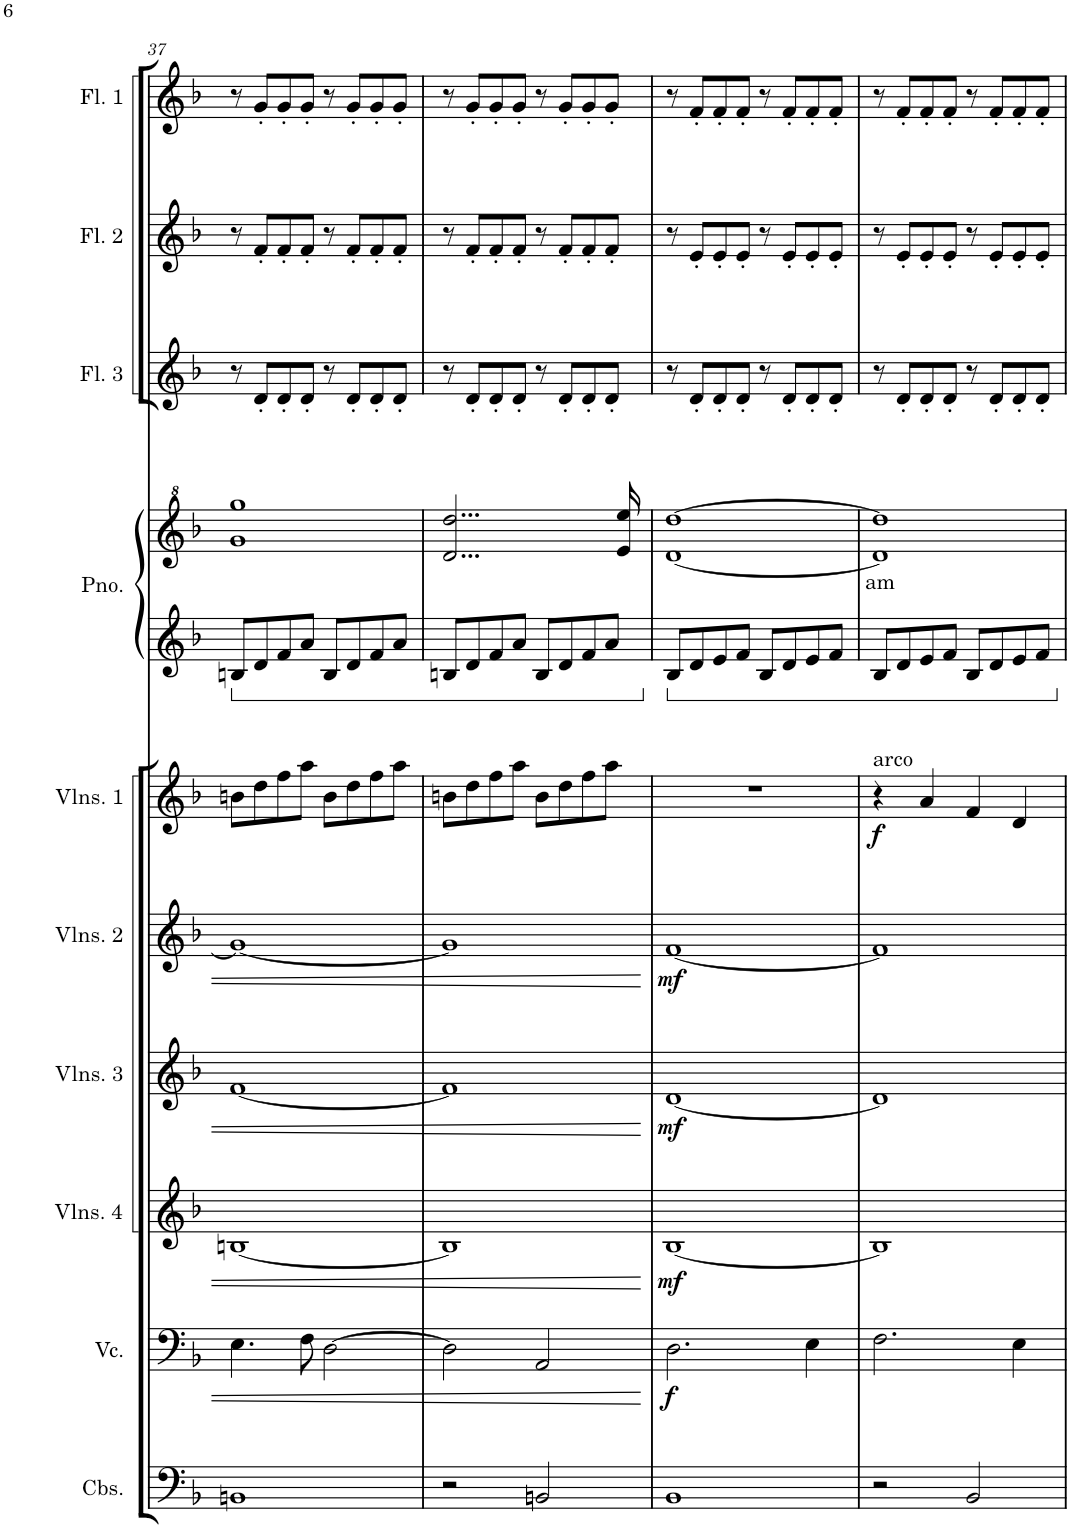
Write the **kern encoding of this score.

**kern	**kern	**dynam	**kern	**dynam	**kern	**dynam	**kern	**dynam	**kern	**dynam	**kern	**kern	**text	**kern	**kern	**kern	**kern
*part11	*part10	*part10	*part9	*part9	*part8	*part8	*part7	*part7	*part6	*part6	*part5	*part5	*part5	*part4	*part3	*part2	*part1
*staff12	*staff11	*staff11	*staff10	*staff10	*staff9	*staff9	*staff8	*staff8	*staff7	*staff7	*staff6	*staff5	*staff5	*staff4	*staff3	*staff2	*staff1
*I"Contrabasses	*I"Violoncello	*	*I"Violins 4	*	*I"Violins 3	*	*I"Violins 2	*	*I"Violins 1	*	*I"Piano	*	*	*I"Flute 3	*I"Flute 2	*I"Flute 1	*I"Piccolo
*I'Cbs.	*I'Vc.	*	*I'Vlns. 4	*	*I'Vlns. 3	*	*I'Vlns. 2	*	*I'Vlns. 1	*	*I'Pno.	*	*	*I'Fl. 3	*I'Fl. 2	*I'Fl. 1	*I'Picc.
!!LO:PB:g=z
*clefF4	*clefF4	*	*clefG2	*	*clefG2	*	*clefG2	*	*clefG2	*	*clefG2	*clefG^2	*	*clefG2	*clefG2	*clefG2	*clefG2
*Trd7c12	*	*	*	*	*	*	*	*	*	*	*	*	*	*	*	*	*Trd-7c-12
*k[b-]	*k[b-]	*	*k[b-]	*	*k[b-]	*	*k[b-]	*	*k[b-]	*	*k[b-]	*k[b-]	*	*k[b-]	*k[b-]	*k[b-]	*k[b-]
*M4/4	*M4/4	*	*M4/4	*	*M4/4	*	*M4/4	*	*M4/4	*	*M4/4	*M4/4	*	*M4/4	*M4/4	*M4/4	*M4/4
=37	=37	=37	=37	=37	=37	=37	=37	=37	=37	=37	=37	=37	=37	=37	=37	=37	=37
1BBn	4.E\	.	[1Bn	.	[1f	.	1g_	.	8bn\L	.	8Bn/L	1gg 1ggg	.	8r	8r	8r	1r
.	.	.	.	.	.	.	.	.	8dd\	.	8d/	.	.	8d'/L	8f'/L	8g'/L	.
.	.	.	.	.	.	.	.	.	8ff\	.	8f/	.	.	8d'/	8f'/	8g'/	.
.	8F\	.	.	.	.	.	.	.	8aa\J	.	8a/J	.	.	8d'/J	8f'/J	8g'/J	.
.	[2D\	.	.	.	.	.	.	.	8b\L	.	8B/L	.	.	8r	8r	8r	.
.	.	.	.	.	.	.	.	.	8dd\	.	8d/	.	.	8d'/L	8f'/L	8g'/L	.
.	.	.	.	.	.	.	.	.	8ff\	.	8f/	.	.	8d'/	8f'/	8g'/	.
.	.	.	.	.	.	.	.	.	8aa\J	.	8a/J	.	.	8d'/J	8f'/J	8g'/J	.
=38	=38	=38	=38	=38	=38	=38	=38	=38	=38	=38	=38	=38	=38	=38	=38	=38	=38
2r	2D\]	.	1B]	.	1f]	.	1g]	.	8bn\L	.	8Bn/L	2...dd/ 2...ddd/	.	8r	8r	8r	1r
.	.	.	.	.	.	.	.	.	8dd\	.	8d/	.	.	8d'/L	8f'/L	8g'/L	.
.	.	.	.	.	.	.	.	.	8ff\	.	8f/	.	.	8d'/	8f'/	8g'/	.
.	.	.	.	.	.	.	.	.	8aa\J	.	8a/J	.	.	8d'/J	8f'/J	8g'/J	.
2BBn/	2AA/	.	.	.	.	.	.	.	8b\L	.	8B/L	.	.	8r	8r	8r	.
.	.	.	.	.	.	.	.	.	8dd\	.	8d/	.	.	8d'/L	8f'/L	8g'/L	.
.	.	.	.	.	.	.	.	.	8ff\	.	8f/	.	.	8d'/	8f'/	8g'/	.
.	.	.	.	.	.	.	.	.	8aa\J	.	8a/J	.	.	8d'/J	8f'/J	8g'/J	.
.	.	.	.	.	.	.	.	.	.	.	.	16ee/ 16eee/	.	.	.	.	.
=39	=39	=39	=39	=39	=39	=39	=39	=39	=39	=39	=39	=39	=39	=39	=39	=39	=39
!	!	!LO:DY:b	!	!LO:DY:b	!	!LO:DY:b	!	!LO:DY:b	!	!	!	!	!	!	!	!	!
1BB-	2.D\	f	[1B-	mf	[1d	mf	[1f	mf	1r	.	8B-/L	[1dd [1ddd	.	8r	8r	8r	1r
.	.	.	.	.	.	.	.	.	.	.	8d/	.	.	8d'/L	8e'/L	8f'/L	.
.	.	.	.	.	.	.	.	.	.	.	8e/	.	.	8d'/	8e'/	8f'/	.
.	.	.	.	.	.	.	.	.	.	.	8f/J	.	.	8d'/J	8e'/J	8f'/J	.
.	.	.	.	.	.	.	.	.	.	.	8B-/L	.	.	8r	8r	8r	.
.	.	.	.	.	.	.	.	.	.	.	8d/	.	.	8d'/L	8e'/L	8f'/L	.
.	4E\	.	.	.	.	.	.	.	.	.	8e/	.	.	8d'/	8e'/	8f'/	.
.	.	.	.	.	.	.	.	.	.	.	8f/J	.	.	8d'/J	8e'/J	8f'/J	.
=40	=40	=40	=40	=40	=40	=40	=40	=40	=40	=40	=40	=40	=40	=40	=40	=40	=40
!	!	!	!	!	!	!	!	!	!LO:TX:a:t=arco	!	!	!	!	!	!	!	!
!	!	!	!	!	!	!	!	!	!	!LO:DY:b	!	!	!LO:LY:b	!	!	!	!
2r	2.F\	.	1B-]	.	1d]	.	1f]	.	4r	f	8B-/L	1dd] 1ddd]	am	8r	8r	8r	1r
.	.	.	.	.	.	.	.	.	.	.	8d/	.	.	8d'/L	8e'/L	8f'/L	.
.	.	.	.	.	.	.	.	.	4a/	.	8e/	.	.	8d'/	8e'/	8f'/	.
.	.	.	.	.	.	.	.	.	.	.	8f/J	.	.	8d'/J	8e'/J	8f'/J	.
2BB-/	.	.	.	.	.	.	.	.	4f/	.	8B-/L	.	.	8r	8r	8r	.
.	.	.	.	.	.	.	.	.	.	.	8d/	.	.	8d'/L	8e'/L	8f'/L	.
.	4E\	.	.	.	.	.	.	.	4d/	.	8e/	.	.	8d'/	8e'/	8f'/	.
.	.	.	.	.	.	.	.	.	.	.	8f/J	.	.	8d'/J	8e'/J	8f'/J	.
=	=	=	=	=	=	=	=	=	=	=	=	=	=	=	=	=	=
*-	*-	*-	*-	*-	*-	*-	*-	*-	*-	*-	*-	*-	*-	*-	*-	*-	*-
